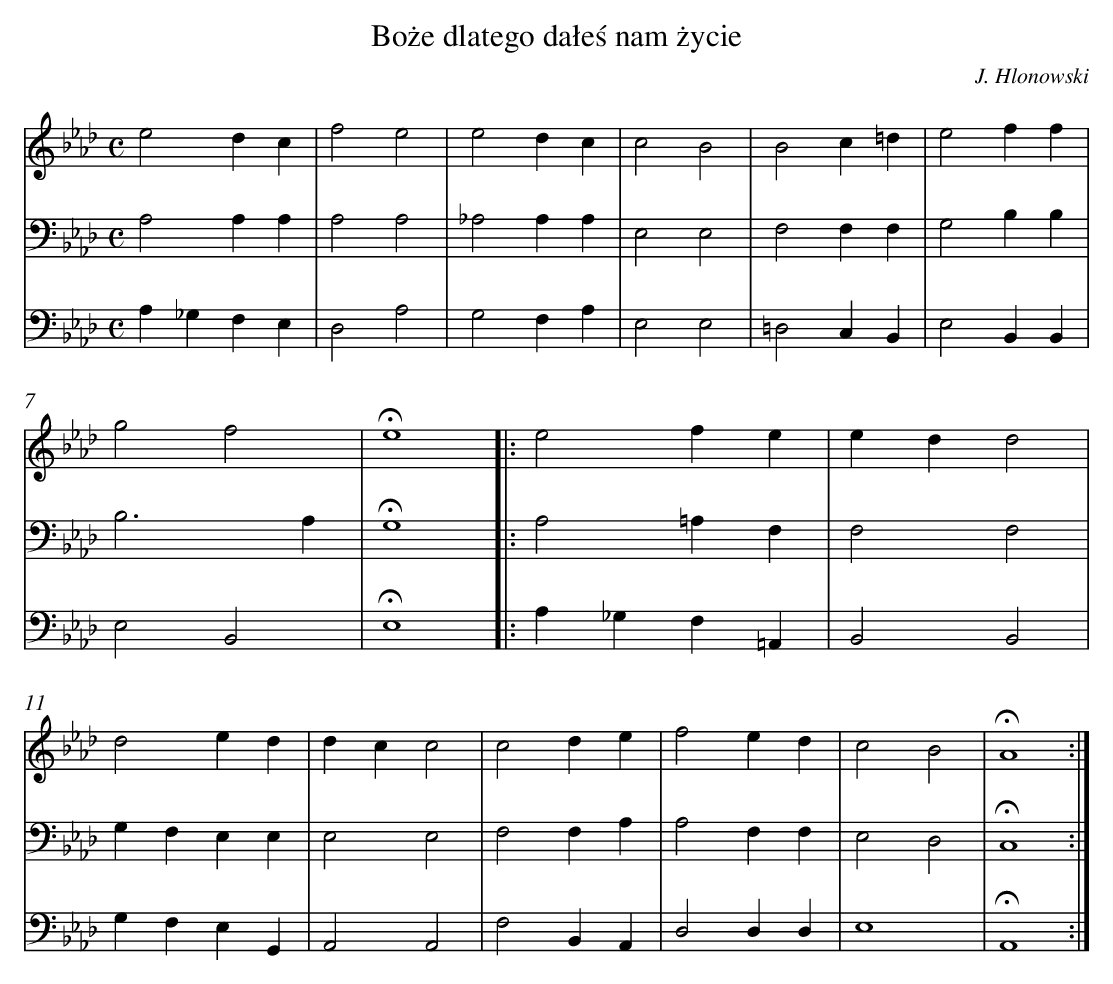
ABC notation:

X:1
T: Boże dlatego dałeś nam życie
C: J. Hlonowski
L: 1/4
M: C
V: 1 clef=treble
V: 2 clef=bass
V: 3 clef=bass
K: Ab
[V:1] e2dc |
[V:2] A,2A,A, |
[V:3] A,_G,F,E, |
[V:1] f2e2 |
[V:2] A,2A,2 |
[V:3] D,2A,2 |
[V:1] e2dc |
[V:2] _A,2A,A, |
[V:3] G,2F,A, |
[V:1] c2B2 |
[V:2] E,2E,2 |
[V:3] E,2E,2 |
[V:1] B2c=d |
[V:2] F,2F,F, |
[V:3] =D,2C,B,, |
[V:1] e2ff |
[V:2] G,2B,B, |
[V:3] E,2B,,B,, |
[V:1] g2f2 |
[V:2] B,3A, |
[V:3] E,2B,,2 |
[V:1] !fermata!e4 ]|:
[V:2] !fermata!G,4 ]|:
[V:3] !fermata!E,4 ]|:
[V:1] e2fe |
[V:2] A,2=A,F, |
[V:3] A,_G,F,=A,, |
[V:1] edd2 |
[V:2] F,2F,2 |
[V:3] B,,2B,,2 |
[V:1] d2ed |
[V:2] G,F,E,E, |
[V:3] G,F,E,G,, |
[V:1] dcc2 |
[V:2] E,2E,2 |
[V:3] A,,2A,,2 |
[V:1] c2de |
[V:2] F,2F,A, |
[V:3] F,2B,,A,, |
[V:1] f2ed |
[V:2] A,2F,F, |
[V:3] D,2D,D, |
[V:1] c2B2 |
[V:2] E,2D,2 |
[V:3] E,4 |
[V:1] !fermata!A4 :|]
[V:2] !fermata!C,4 :|]
[V:3] !fermata!A,,4 :|]
